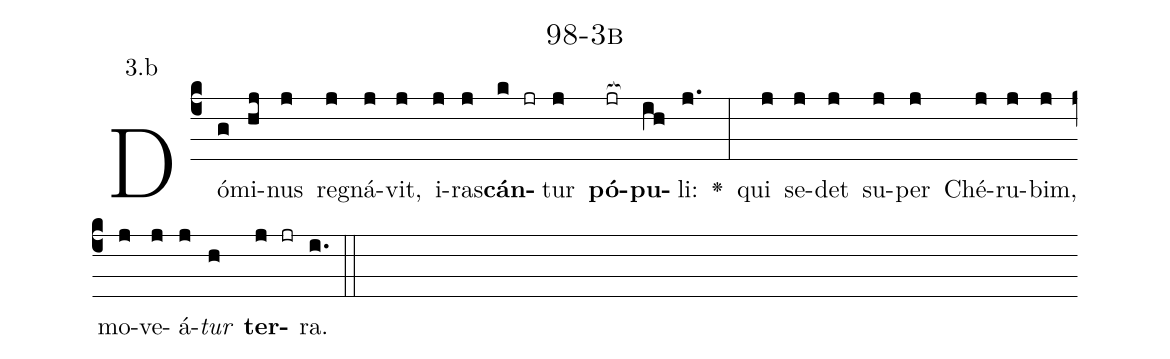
name: 98-3b;
annotation: 3.b;
%%
(c4)Dó(g)mi(hj)nus(j) re(j)gná(j)vit,(j) i(j)ras(j)<b>cán</b>(k jr)tur(j) <b>pó</b>(jr[ocb:1{])<b>pu</b>(ih[ocb:0}])li:(j.) <v>\greheightstar</v>(:) qui(j) se(j)det(j) su(j)per(j) Ché(j)ru(j)bim,(j) mo(j)ve(j)á(j)<i>tur</i>(h) <b>ter</b>(j jr)ra.(i.) (::)


%E(j) u(j) o(j) u(h) a(j) e.(i.) (::)
